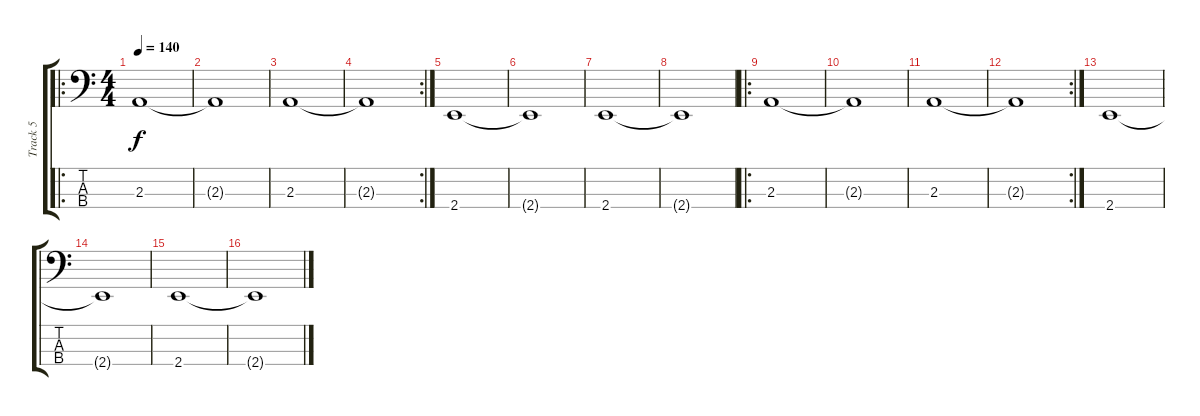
\track ("Track 5" "Track 5") {instrument electricbasspick}
\staff {score tabs}
\tuning (F2 C2 G1 D1) {hide}
\ro
\ts (4 4)
\tempo 140
\clef f4
\ks c
2.3.1{dy f} |
2.3{t}.1 |
2.3.1 |
\rc 2
2.3{t}.1 |
2.4.1 |
2.4{t}.1 |
2.4.1 |
2.4{t}.1 |
\ro
2.3.1 |
2.3{t}.1 |
2.3.1 |
\rc 2
2.3{t}.1 |
2.4.1 |
2.4{t}.1 |
2.4.1 |
2.4{t}.1
